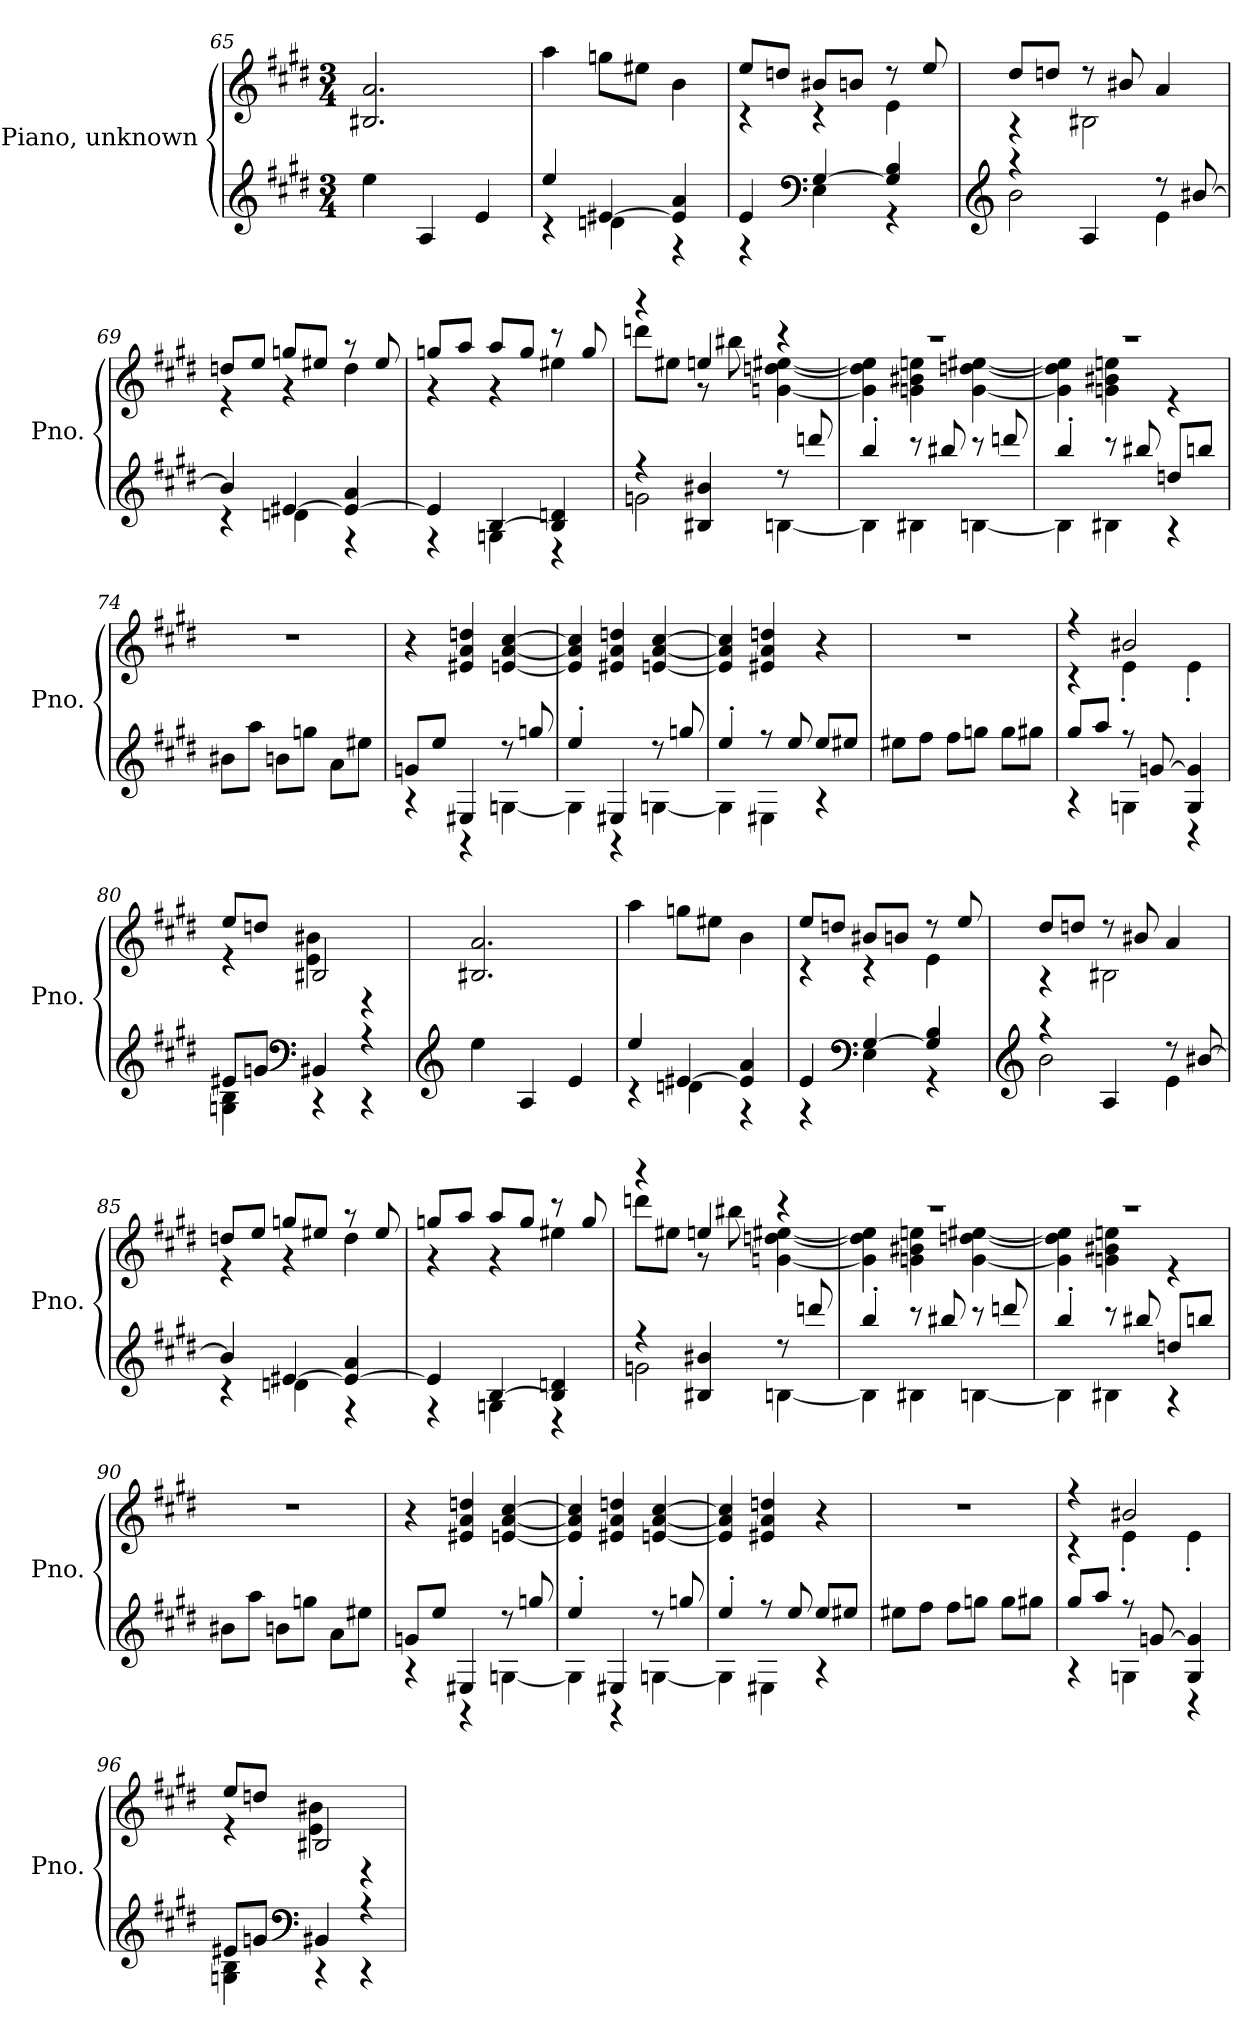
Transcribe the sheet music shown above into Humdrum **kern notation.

**kern	**kern
*part1	*part1
*staff2	*staff1
*I"Piano, unknown	*
*I'Pno.	*
*clefG2	*clefG2
*k[f#c#g#d#]	*k[f#c#g#d#]
*M3/4	*M3/4
=65	=65
4ee\	2.B#X/ 2.a/
4A/	.
4e/	.
=66	=66
*^	*
4ee/	4r	4aa\
[4e#X/	4dn\	8ggn\L
.	.	8ee#X\J
4e#/] 4a/	4r	4b\
=67	=67	=67
*	*	*^
4e/	4r	8ee/L	4r
.	.	8ddn/J	.
*clefF4	*	*	*
[4G#/	4E\	8b#X/L	4r
.	.	8bn/J	.
4G#/] 4B/	4r	8r	4e\
.	.	8ee/	.
!!LO:LB:g=z	!!
=68	=68	=68	=68
*clefG2	*	*	*
4r	2b\	8dd#/L	4r
.	.	8ddn/J	.
4A/	.	8r	2B#X\
.	.	8b#X/	.
8r	4e\	4a/	.
[8b#X/	.	.	.
=69	=69	=69	=69
4b#/]	4r	8ddn/L	4r
.	.	8ee/J	.
[4e#X/	4dn\	8ggn/L	4r
.	.	8ee#X/J	.
4e#/_ 4a/	4r	8r	4dd\
.	.	8ee#/	.
=70	=70	=70	=70
4e#/]	4r	8ggn/L	4r
.	.	8aa/J	.
[4B/	4Gn\	8aa/L	4r
.	.	8gg/J	.
4B/] 4dn/	4r	8r	4ee#X\
.	.	8gg/	.
=71	=71	=71	=71
4r	2gn\	4r	8dddn\L
.	.	.	8ee#X\J
4B#X/ 4b#X/	.	4een/	8r
.	.	.	8bb#X\
8r	[4Bn\	4r	[4gn\ [4ddn\ [4ee#X\
8dddn/	.	.	.
!!LO:LB:g=z	!!
=72	=72	=72	=72
4bb'/	4B\]	2.r	4g\] 4dd\] 4ee#\]
8r	4B#X\	.	4gn\ 4b#X\ 4een\
8bb#X/	.	.	.
8r	[4Bn\	.	[4g\ [4ddn\ [4ee#X\
8dddn/	.	.	.
=73	=73	=73	=73
4bb'/	4B\]	2.r	4g\] 4dd\] 4ee#\]
8r	4B#X\	.	4gn\ 4b#X\ 4een\
8bb#X/	.	.	.
8ddn/L	4r	.	4r
8bbn/J	.	.	.
*v	*v	*	*
*	*v	*v
=74	=74
8b#X\L	2.r
8aa\J	.
8bn\L	.
8ggn\J	.
8a\L	.
8ee#X\J	.
=75	=75
*^	*
8gn/L	4r	4r
8ee/J	.	.
4E#X/	4r	4e#X/ 4a/ 4ddn/
8r	[4Gn\	[4en/ [4a/ [4cc#/
8ggn/	.	.
!!LO:LB:g=z
=76	=76	=76
4ee'/	4G\]	4e/] 4a/] 4cc#/]
4E#X/	4r	4e#X/ 4a/ 4ddn/
8r	[4Gn\	[4en/ [4a/ [4cc#/
8ggn/	.	.
=77	=77	=77
4ee'/	4G\]	4e/] 4a/] 4cc#/]
8r	4E#X\	4e#X/ 4a/ 4ddn/
8ee/	.	.
8ee/L	4r	4r
8ee#X/J	.	.
*v	*v	*
=78	=78
8ee#X\L	2.r
8ff#\J	.
8ff#\L	.
8ggn\J	.
8gg\L	.
8gg#X\J	.
=79	=79
*^	*^
8gg#/L	4r	4r	4r
8aa/J	.	.	.
8r	4Gn\	2b#X/	4e'\
[8gn/	.	.	.
4G/ 4g/]	4r	.	4e'\
=80	=80	=80	=80
8e#X/L	4Gn\ 4B\	8ee/L	4r
8gn/J	.	8ddn/J	.
*clefF4	*	*	*
4BB#X/	4r	2B#X/	4e\ 4b#X\
4r	4r	.	4r
*v	*v	*	*
*	*v	*v
!!LO:LB:g=z
=81	=81
*clefG2	*
4ee\	2.B#X/ 2.a/
4A/	.
4e/	.
=82	=82
*^	*
4ee/	4r	4aa\
[4e#X/	4dn\	8ggn\L
.	.	8ee#X\J
4e#/] 4a/	4r	4b\
=83	=83	=83
*	*	*^
4e/	4r	8ee/L	4r
.	.	8ddn/J	.
*clefF4	*	*	*
[4G#/	4E\	8b#X/L	4r
.	.	8bn/J	.
4G#/] 4B/	4r	8r	4e\
.	.	8ee/	.
=84	=84	=84	=84
*clefG2	*	*	*
4r	2b\	8dd#/L	4r
.	.	8ddn/J	.
4A/	.	8r	2B#X\
.	.	8b#X/	.
8r	4e\	4a/	.
[8b#X/	.	.	.
=85	=85	=85	=85
4b#/]	4r	8ddn/L	4r
.	.	8ee/J	.
[4e#X/	4dn\	8ggn/L	4r
.	.	8ee#X/J	.
4e#/_ 4a/	4r	8r	4dd\
.	.	8ee#/	.
!!LO:LB:g=z	!!
=86	=86	=86	=86
4e#/]	4r	8ggn/L	4r
.	.	8aa/J	.
[4B/	4Gn\	8aa/L	4r
.	.	8gg/J	.
4B/] 4dn/	4r	8r	4ee#X\
.	.	8gg/	.
=87	=87	=87	=87
4r	2gn\	4r	8dddn\L
.	.	.	8ee#X\J
4B#X/ 4b#X/	.	4een/	8r
.	.	.	8bb#X\
8r	[4Bn\	4r	[4gn\ [4ddn\ [4ee#X\
8dddn/	.	.	.
=88	=88	=88	=88
4bb'/	4B\]	2.r	4g\] 4dd\] 4ee#\]
8r	4B#X\	.	4gn\ 4b#X\ 4een\
8bb#X/	.	.	.
8r	[4Bn\	.	[4g\ [4ddn\ [4ee#X\
8dddn/	.	.	.
!!LO:PB:g=z	!!
=89	=89	=89	=89
4bb'/	4B\]	2.r	4g\] 4dd\] 4ee#\]
8r	4B#X\	.	4gn\ 4b#X\ 4een\
8bb#X/	.	.	.
8ddn/L	4r	.	4r
8bbn/J	.	.	.
*v	*v	*	*
*	*v	*v
=90	=90
8b#X\L	2.r
8aa\J	.
8bn\L	.
8ggn\J	.
8a\L	.
8ee#X\J	.
=91	=91
*^	*
8gn/L	4r	4r
8ee/J	.	.
4E#X/	4r	4e#X/ 4a/ 4ddn/
8r	[4Gn\	[4en/ [4a/ [4cc#/
8ggn/	.	.
=92	=92	=92
4ee'/	4G\]	4e/] 4a/] 4cc#/]
4E#X/	4r	4e#X/ 4a/ 4ddn/
8r	[4Gn\	[4en/ [4a/ [4cc#/
8ggn/	.	.
!!LO:LB:g=z
=93	=93	=93
4ee'/	4G\]	4e/] 4a/] 4cc#/]
8r	4E#X\	4e#X/ 4a/ 4ddn/
8ee/	.	.
8ee/L	4r	4r
8ee#X/J	.	.
*v	*v	*
=94	=94
8ee#X\L	2.r
8ff#\J	.
8ff#\L	.
8ggn\J	.
8gg\L	.
8gg#X\J	.
=95	=95
*^	*^
8gg#/L	4r	4r	4r
8aa/J	.	.	.
8r	4Gn\	2b#X/	4e'\
[8gn/	.	.	.
4G/ 4g/]	4r	.	4e'\
=96	=96	=96	=96
8e#X/L	4Gn\ 4B\	8ee/L	4r
8gn/J	.	8ddn/J	.
*clefF4	*	*	*
4BB#X/	4r	2B#X/	4e\ 4b#X\
4r	4r	.	4r
*v	*v	*	*
*	*v	*v
=	=
*-	*-
